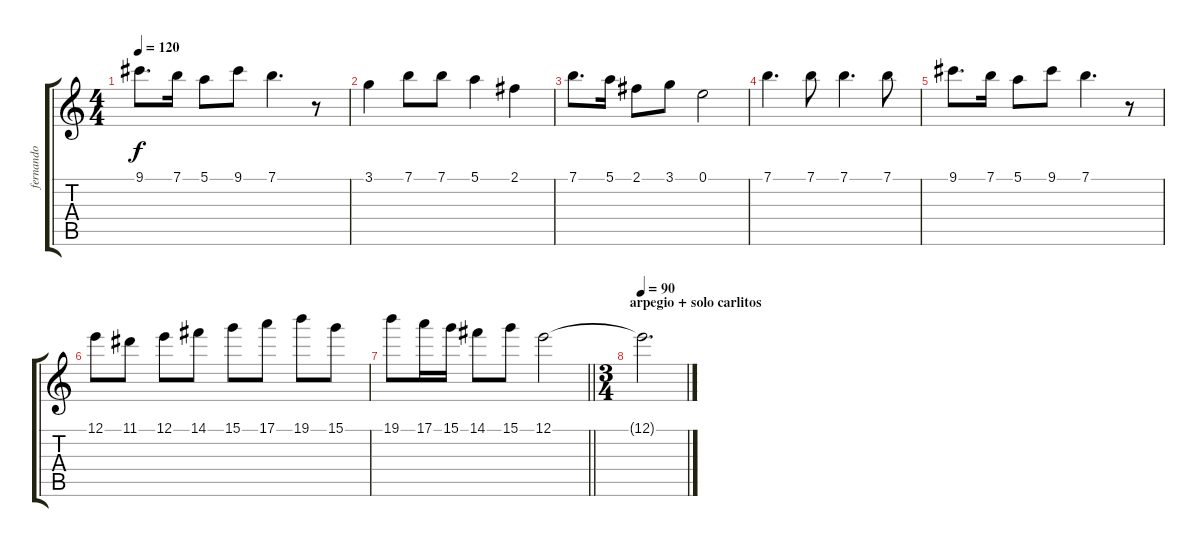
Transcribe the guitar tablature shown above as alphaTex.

\track ("fernando" "fernando") {instrument piccolo}
\staff {score tabs}
\tuning (E5 B3 G3 D3 A2 E2) {hide}
\ts (4 4)
\tempo 120
\clef g2
\ks c
9.1.8{d dy f} 7.1.16 5.1.8 9.1.8 7.1.4{d} r.8 |
3.1.4 7.1.8 7.1.8 5.1.4 2.1.4 |
7.1.8{d} 5.1.16 2.1.8 3.1.8 0.1.2 |
7.1.4{d} 7.1.8 7.1.4{d} 7.1.8 |
9.1.8{d} 7.1.16 5.1.8 9.1.8 7.1.4{d} r.8 |
12.1.8 11.1.8 12.1.8 14.1.8 15.1.8 17.1.8 19.1.8 15.1.8 |
\barLineRight lightlight
19.1.8 17.1.16 15.1.16 14.1.8 15.1.8 12.1.2 |
\ts (3 4)
\section ("" "arpegio + solo carlitos")
\tempo 90
12.1{t}.2{d}
